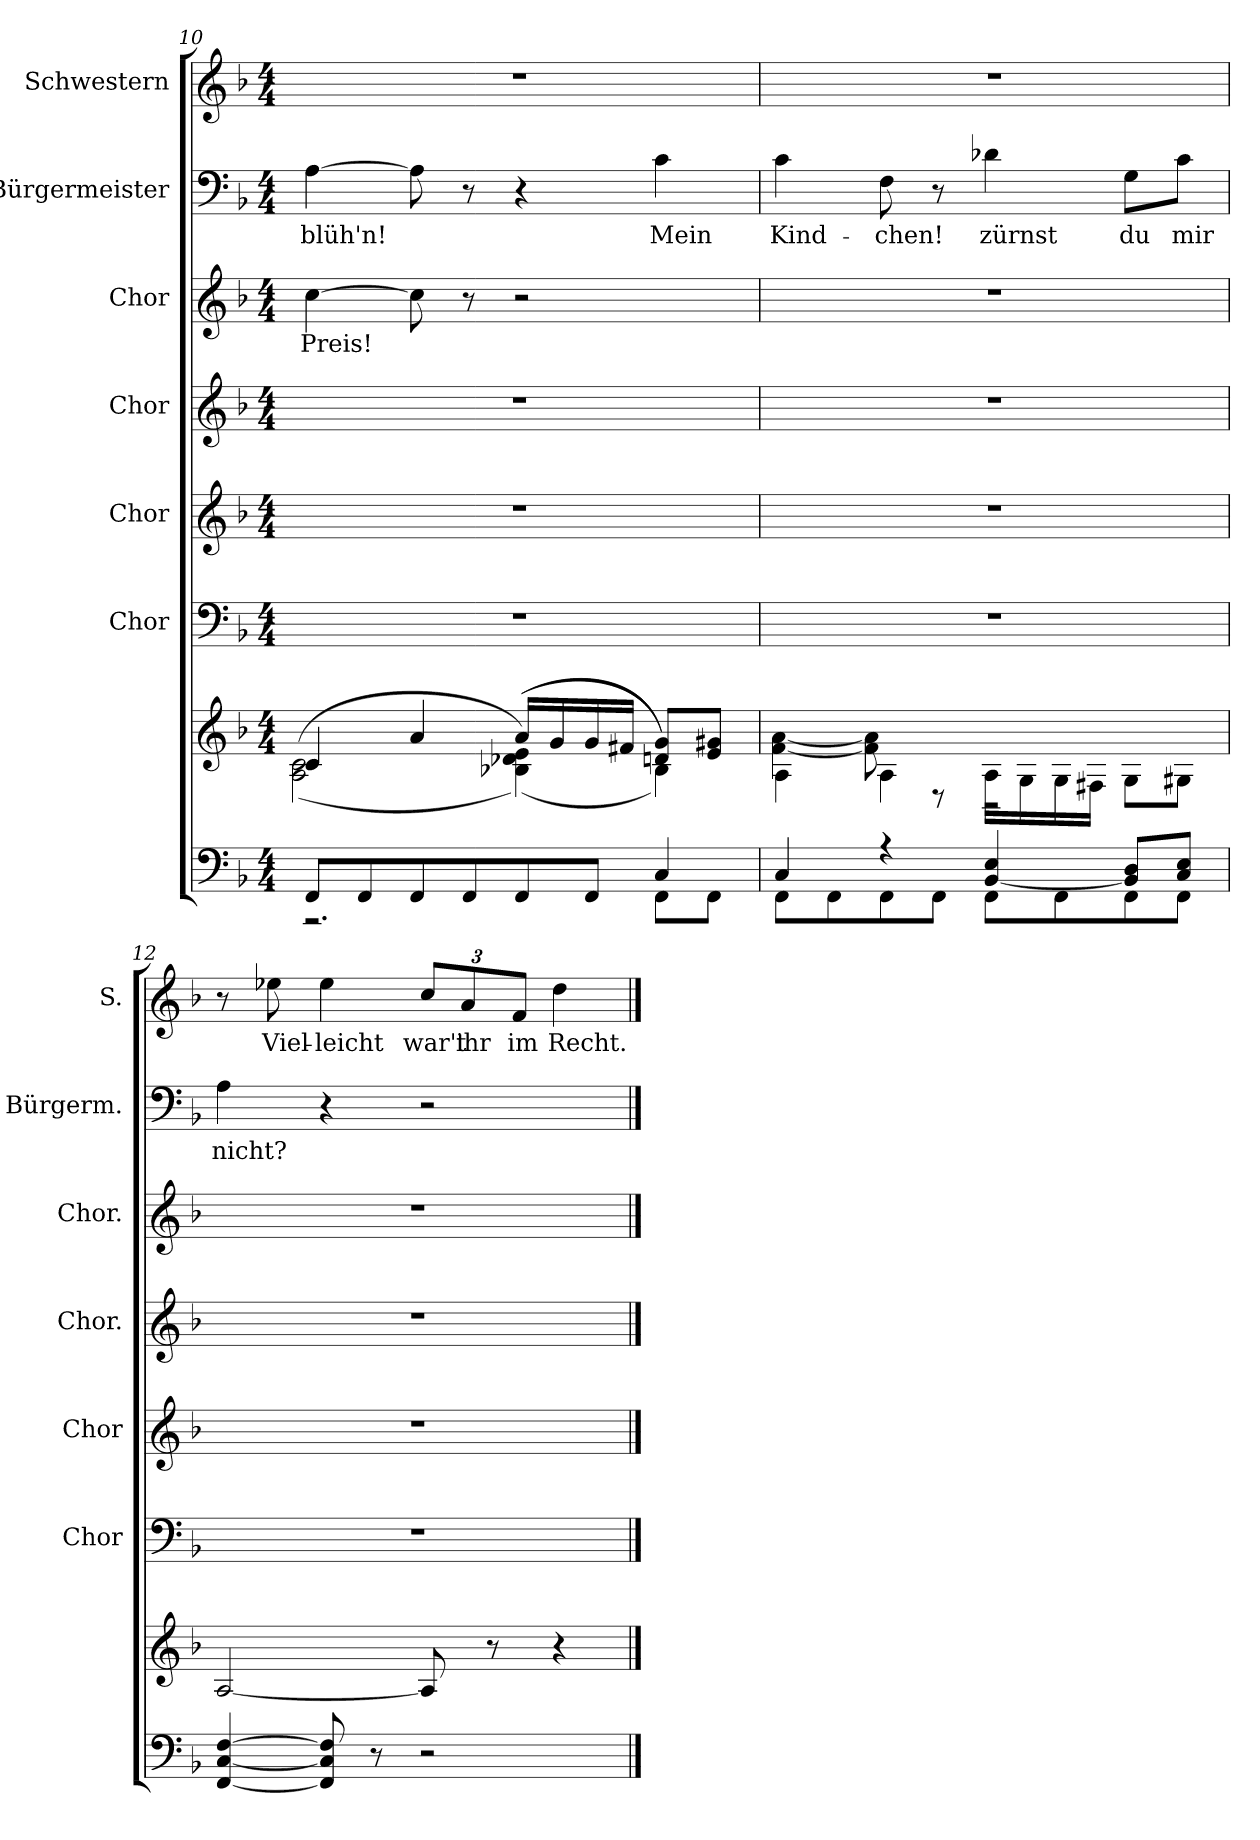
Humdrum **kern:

**kern	**kern	**kern	**kern	**kern	**kern	**text	**kern	**text	**kern	**text
*part7	*part7	*part6	*part5	*part4	*part3	*part3	*part2	*part2	*part1	*part1
*staff8	*staff7	*staff6	*staff5	*staff4	*staff3	*staff3	*staff2	*staff2	*staff1	*staff1
*	*	*I"Chor	*I"Chor	*I"Chor	*I"Chor	*	*I"Bürgermeister	*	*I"Schwestern	*
*	*	*I'Chor	*I'Chor	*I'Chor.	*I'Chor.	*	*I'Bürgerm.	*	*I'S.	*
*clefF4	*clefG2	*clefF4	*clefG2	*clefG2	*clefG2	*	*clefF4	*	*clefG2	*
*k[b-]	*k[b-]	*k[b-]	*k[b-]	*k[b-]	*k[b-]	*	*k[b-]	*	*k[b-]	*
*M4/4	*M4/4	*M4/4	*M4/4	*M4/4	*M4/4	*	*M4/4	*	*M4/4	*
=10	=10	=10	=10	=10	=10	=10	=10	=10	=10	=10
*^	*^	*	*	*	*	*	*	*	*	*
8FF/L	2.r	4c/	(<(<2A\ 2c\	1r	1r	1r	[4cc\	Preis!	[4A\	-blüh'n!	1r	.
8FF/	.	.	.	.	.	.	.	.	.	.	.	.
8FF/	.	4a/	.	.	.	.	8cc\]	.	8A\]	.	.	.
8FF/	.	.	.	.	.	.	8r	.	8r	.	.	.
8FF/	.	16a/LL	(<(<(<4B-X\ 4d-X\ 4e\))	.	.	.	2r	.	4r	.	.	.
.	.	16g/	.	.	.	.	.	.	.	.	.	.
8FF/J	.	16g/	.	.	.	.	.	.	.	.	.	.
.	.	16f#X/JJ	.	.	.	.	.	.	.	.	.	.
8FF\L	4C/	8dn/ 8g/L	4B-\)))	.	.	.	.	.	4c\	Mein	.	.
8FF\J	.	8e/ 8g#X/J	.	.	.	.	.	.	.	.	.	.
=11	=11	=11	=11	=11	=11	=11	=11	=11	=11	=11	=11	=11
8FF\L	4C/	4A\	[4f\ [4a\	1r	1r	1r	1r	.	4c\	Kind-	1r	.
8FF\	.	.	.	.	.	.	.	.	.	.	.	.
8FF\	4rA	4A\	8f]\ 8a]\	.	.	.	.	.	8F\	-chen!	.	.
8FF\J	.	.	8r	.	.	.	.	.	8r	.	.	.
8FF\L	[4BB-/ 4E/	16A\LL	2r	.	.	.	.	.	4d-X\	zürnst	.	.
.	.	16G\	.	.	.	.	.	.	.	.	.	.
8FF\	.	16G\	.	.	.	.	.	.	.	.	.	.
.	.	16F#X\JJ	.	.	.	.	.	.	.	.	.	.
8FF\	8BB-]/ 8D/L	8G\L	.	.	.	.	.	.	8G\L	du	.	.
8FF\J	8C/ 8E/J	8G#X\J	.	.	.	.	.	.	8c\J	mir	.	.
*v	*v	*	*	*	*	*	*	*	*	*	*	*
*	*v	*v	*	*	*	*	*	*	*	*	*
=12	=12	=12	=12	=12	=12	=12	=12	=12	=12	=12
[4FF/ [4C/ [4F/	[2A/	1r	1r	1r	1r	.	4A\	nicht?	8r	.
.	.	.	.	.	.	.	.	.	8ee-X\	Viel-
8FF]/ 8C]/ 8F]/	.	.	.	.	.	.	4r	.	4ee-\	-leicht
8r	.	.	.	.	.	.	.	.	.	.
2r	8A/]	.	.	.	.	.	2r	.	12cc/L	war't
.	.	.	.	.	.	.	.	.	12a/	ihr
.	8r	.	.	.	.	.	.	.	.	.
.	.	.	.	.	.	.	.	.	12f/J	im
.	4r	.	.	.	.	.	.	.	4dd\	Recht.
==	==	==	==	==	==	==	==	==	==	==
*-	*-	*-	*-	*-	*-	*-	*-	*-	*-	*-
